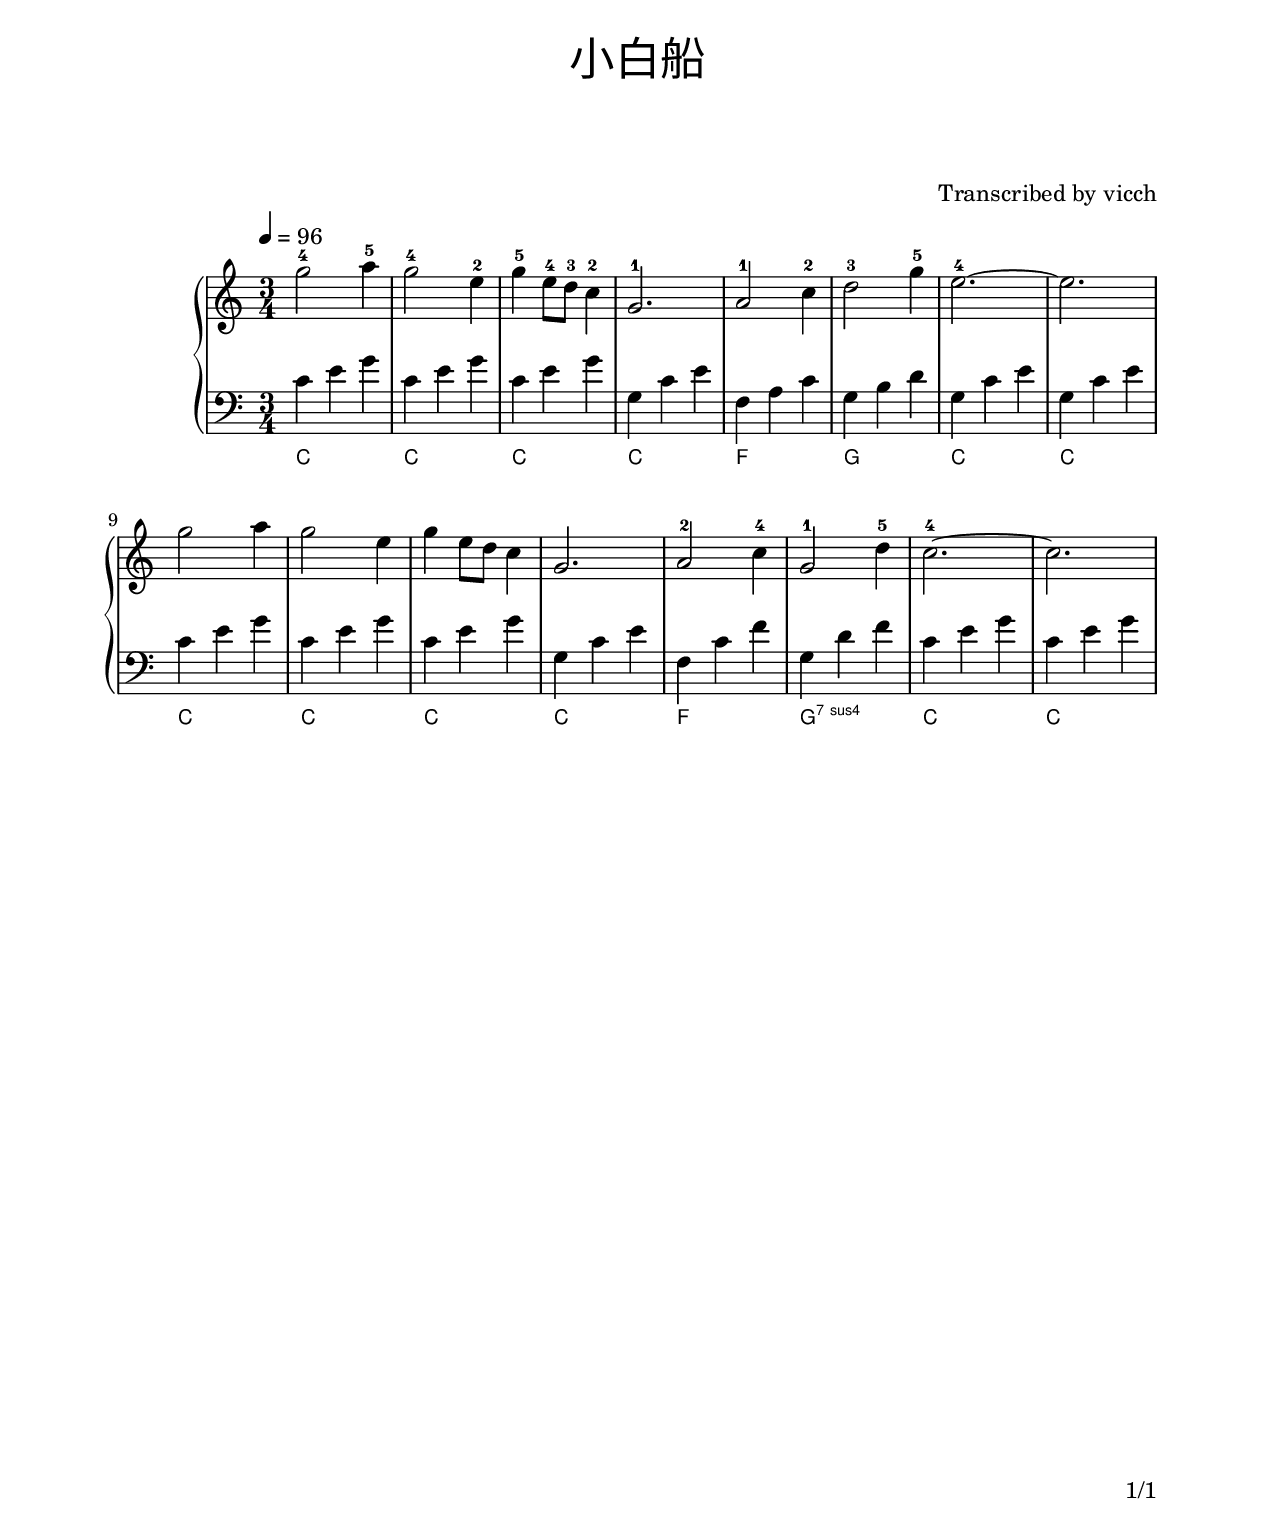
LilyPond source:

\version "2.24.3"
\include "../template.v1.ly"

\header {
  title = \markup \override #'((font-name . "FangSong")(font-size . 6)) "小白船"
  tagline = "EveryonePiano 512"
}

\markup \vspace #1.25

Ci        = { c'4 e'4 g'4 }
Cii       = { g4  c'4 e'4 }
Fi        = { f4  a4  c'4 }
Fii       = { f4  c'4 f'4 }
G         = { g4  b4  d'4 }
Gsevensus = { g4  d'4 f'4 }

\score {
  \new PianoStaff <<
    \new Staff {
      \tempo 4 = 96
      \clef treble
      \key c \major
      \time 3/4
      
      g''2^4 a''4^5 | g''2^4 e''4^2 | g''4^5 e''8^4 d''8^3 c''4^2 | g'2.^1 |
      a'2^1  c''4^2 | d''2^3 g''4^5 | e''2.~^4                    | e''2.  | \break
      g''2   a''4   | g''2   e''4   | g''4   e''8   d''8   c''4   | g'2.   |
      a'2^2  c''4^4 | g'2^1  d''4^5 | c''2.~^4                    | c''2.  | \break
    }
    \new Staff {
      \clef bass
      \key c \major
      \time 3/4
      
      \Ci  | \Ci        | \Ci  | \Cii |
      \Fi  | \G         | \Cii | \Cii |
      \Ci  | \Ci        | \Ci  | \Cii |
      \Fii | \Gsevensus | \Ci  | \Ci  |
      
    }
    \chords {
      \set noChordSymbol = ""
      
      c2. | c2.       | c2. | c2. |
      f2. | g2.       | c2. | c2. |
      c2. | c2.       | c2. | c2. |
      f2. | g2.:7sus4 | c2. | c2. |
    }
  >>
  \layout {}
  \midi {}
}
